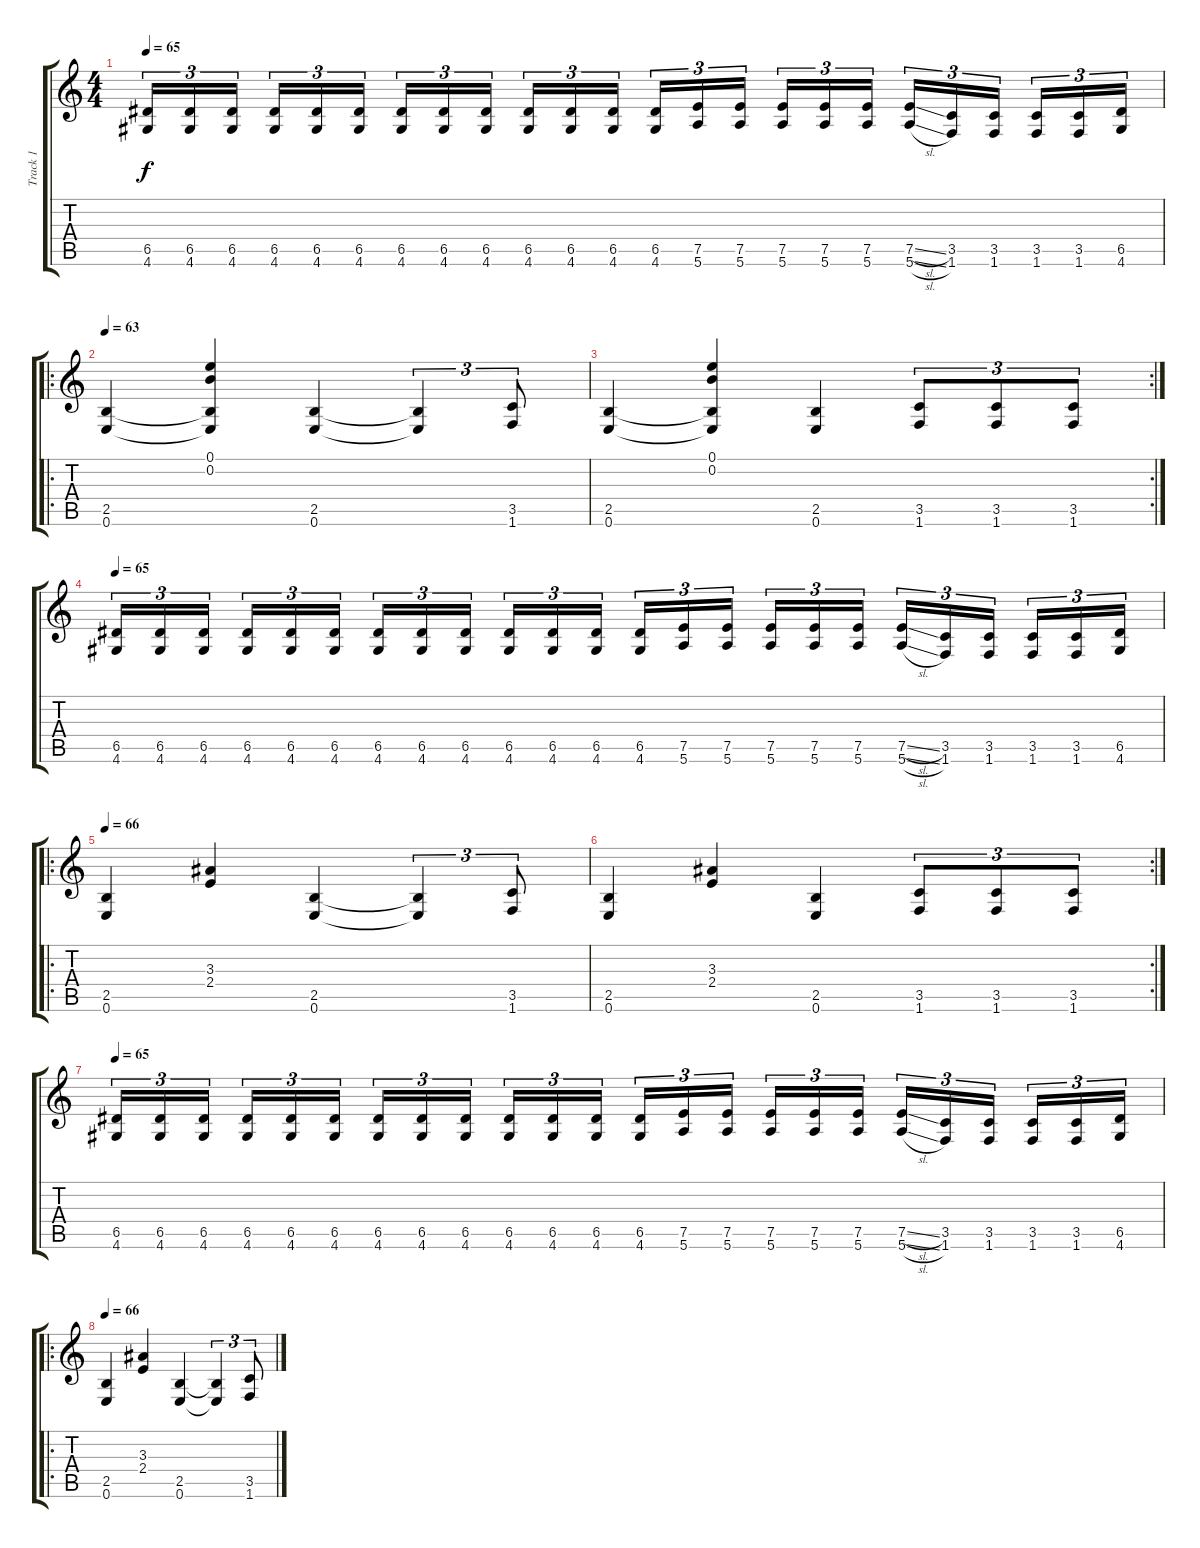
\track ("Track 1" "Track 1") {instrument distortionguitar}
\staff {score tabs}
\tuning (E4 B3 G3 D3 A2 E2) {hide}
\ts (4 4)
\tempo 65
\clef g2
\ks c
(6.5 4.6).16{tu (3 2) dy f} (6.5 4.6).16{tu (3 2)} (6.5 4.6).16{tu (3 2) beam splitsecondary} (6.5 4.6).16{tu (3 2)} (6.5 4.6).16{tu (3 2)} (6.5 4.6).16{tu (3 2)} (6.5 4.6).16{tu (3 2)} (6.5 4.6).16{tu (3 2)} (6.5 4.6).16{tu (3 2) beam splitsecondary} (6.5 4.6).16{tu (3 2)} (6.5 4.6).16{tu (3 2)} (6.5 4.6).16{tu (3 2)} (6.5 4.6).16{tu (3 2)} (7.5 5.6).16{tu (3 2)} (7.5 5.6).16{tu (3 2) beam splitsecondary} (7.5 5.6).16{tu (3 2)} (7.5 5.6).16{tu (3 2)} (7.5 5.6).16{tu (3 2)} (7.5{sl} 5.6{sl}).16{tu (3 2)} (3.5 1.6).16{tu (3 2)} (3.5 1.6).16{tu (3 2) beam splitsecondary} (3.5 1.6).16{tu (3 2)} (3.5 1.6).16{tu (3 2)} (6.5 4.6).16{tu (3 2)} |
\ro
\tempo 63
(2.5 0.6).4 (0.1 0.2 2.5{t} 0.6{t}).4 (2.5 0.6).4 (2.5{t} 0.6{t}).4{tu (3 2)} (3.5 1.6).8{tu (3 2)} |
\rc 2
(2.5 0.6).4 (0.1 0.2 2.5{t} 0.6{t}).4 (2.5 0.6).4 (3.5 1.6).8{tu (3 2)} (3.5 1.6).8{tu (3 2)} (3.5 1.6).8{tu (3 2)} |
\tempo 65
(6.5 4.6).16{tu (3 2)} (6.5 4.6).16{tu (3 2)} (6.5 4.6).16{tu (3 2) beam splitsecondary} (6.5 4.6).16{tu (3 2)} (6.5 4.6).16{tu (3 2)} (6.5 4.6).16{tu (3 2)} (6.5 4.6).16{tu (3 2)} (6.5 4.6).16{tu (3 2)} (6.5 4.6).16{tu (3 2) beam splitsecondary} (6.5 4.6).16{tu (3 2)} (6.5 4.6).16{tu (3 2)} (6.5 4.6).16{tu (3 2)} (6.5 4.6).16{tu (3 2)} (7.5 5.6).16{tu (3 2)} (7.5 5.6).16{tu (3 2) beam splitsecondary} (7.5 5.6).16{tu (3 2)} (7.5 5.6).16{tu (3 2)} (7.5 5.6).16{tu (3 2)} (7.5{sl} 5.6{sl}).16{tu (3 2)} (3.5 1.6).16{tu (3 2)} (3.5 1.6).16{tu (3 2) beam splitsecondary} (3.5 1.6).16{tu (3 2)} (3.5 1.6).16{tu (3 2)} (6.5 4.6).16{tu (3 2)} |
\ro
\tempo 66
(2.5 0.6).4 (3.3 2.4).4 (2.5 0.6).4 (2.5{t} 0.6{t}).4{tu (3 2)} (3.5 1.6).8{tu (3 2)} |
\rc 2
(2.5 0.6).4 (3.3 2.4).4 (2.5 0.6).4 (3.5 1.6).8{tu (3 2)} (3.5 1.6).8{tu (3 2)} (3.5 1.6).8{tu (3 2)} |
\tempo 65
(6.5 4.6).16{tu (3 2)} (6.5 4.6).16{tu (3 2)} (6.5 4.6).16{tu (3 2) beam splitsecondary} (6.5 4.6).16{tu (3 2)} (6.5 4.6).16{tu (3 2)} (6.5 4.6).16{tu (3 2)} (6.5 4.6).16{tu (3 2)} (6.5 4.6).16{tu (3 2)} (6.5 4.6).16{tu (3 2) beam splitsecondary} (6.5 4.6).16{tu (3 2)} (6.5 4.6).16{tu (3 2)} (6.5 4.6).16{tu (3 2)} (6.5 4.6).16{tu (3 2)} (7.5 5.6).16{tu (3 2)} (7.5 5.6).16{tu (3 2) beam splitsecondary} (7.5 5.6).16{tu (3 2)} (7.5 5.6).16{tu (3 2)} (7.5 5.6).16{tu (3 2)} (7.5{sl} 5.6{sl}).16{tu (3 2)} (3.5 1.6).16{tu (3 2)} (3.5 1.6).16{tu (3 2) beam splitsecondary} (3.5 1.6).16{tu (3 2)} (3.5 1.6).16{tu (3 2)} (6.5 4.6).16{tu (3 2)} |
\ro
\tempo 66
(2.5 0.6).4 (3.3 2.4).4 (2.5 0.6).4 (2.5{t} 0.6{t}).4{tu (3 2)} (3.5 1.6).8{tu (3 2)}
